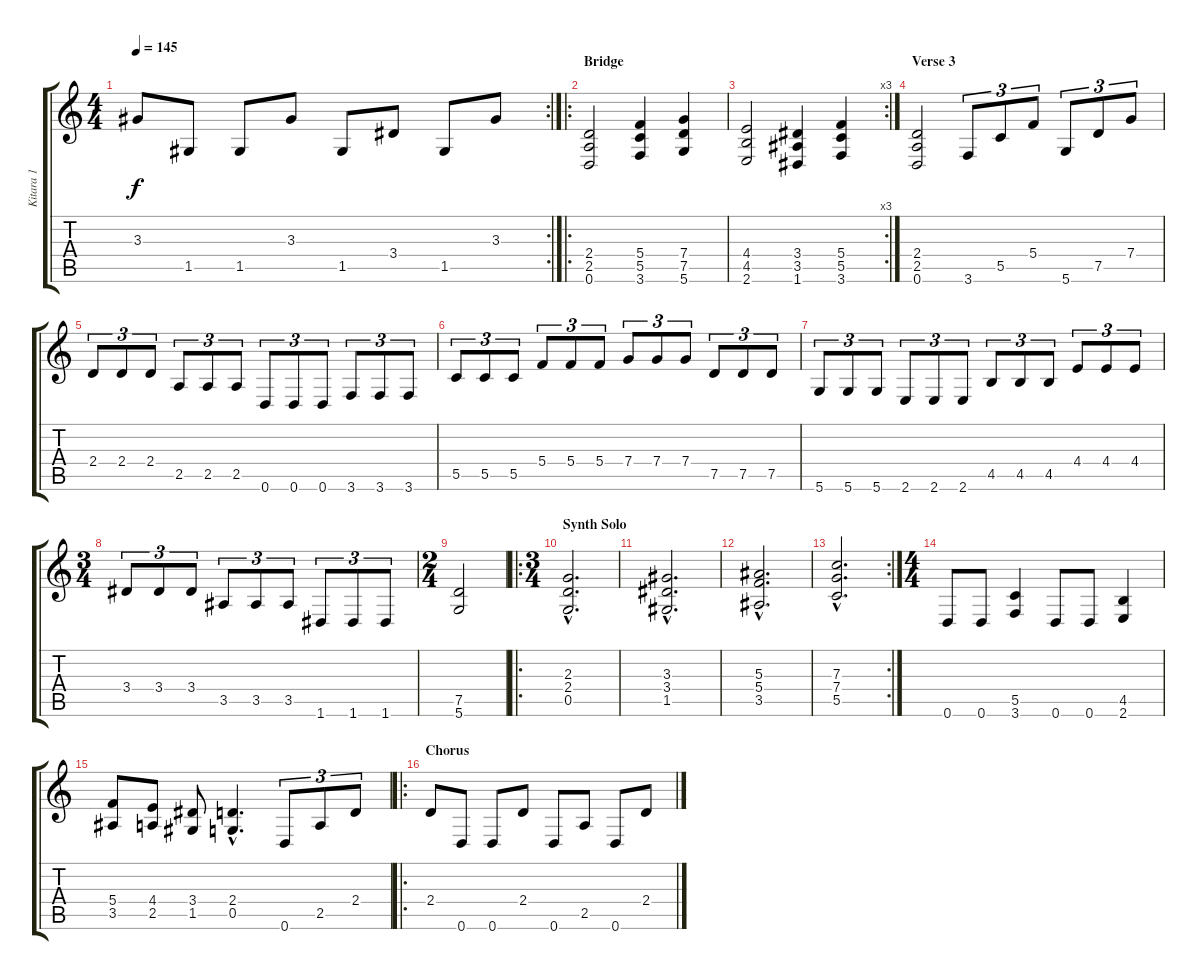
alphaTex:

\track ("Kitara 1" "Kitara 1") {instrument distortionguitar}
\staff {score tabs}
\tuning (D4 A3 F3 C3 G2 D2) {hide}
\rc 2
\ts (4 4)
\tempo 145
\clef g2
\ks c
3.3.8{dy f} 1.5.8 1.5.8 3.3.8 1.5.8 3.4.8 1.5.8 3.3.8 |
\ro
\section ("" "Bridge")
(2.4 2.5 0.6).2 (5.4 5.5 3.6).4 (7.4 7.5 5.6).4 |
\rc 3
(4.4 4.5 2.6).2 (3.4 3.5 1.6).4 (5.4 5.5 3.6).4 |
\section ("" "Verse 3")
(2.4 2.5 0.6).2 3.6.8{tu (3 2)} 5.5.8{tu (3 2)} 5.4.8{tu (3 2)} 5.6.8{tu (3 2)} 7.5.8{tu (3 2)} 7.4.8{tu (3 2)} |
2.4.8{tu (3 2)} 2.4.8{tu (3 2)} 2.4.8{tu (3 2)} 2.5.8{tu (3 2)} 2.5.8{tu (3 2)} 2.5.8{tu (3 2)} 0.6.8{tu (3 2)} 0.6.8{tu (3 2)} 0.6.8{tu (3 2)} 3.6.8{tu (3 2)} 3.6.8{tu (3 2)} 3.6.8{tu (3 2)} |
5.5.8{tu (3 2)} 5.5.8{tu (3 2)} 5.5.8{tu (3 2)} 5.4.8{tu (3 2)} 5.4.8{tu (3 2)} 5.4.8{tu (3 2)} 7.4.8{tu (3 2)} 7.4.8{tu (3 2)} 7.4.8{tu (3 2)} 7.5.8{tu (3 2)} 7.5.8{tu (3 2)} 7.5.8{tu (3 2)} |
5.6.8{tu (3 2)} 5.6.8{tu (3 2)} 5.6.8{tu (3 2)} 2.6.8{tu (3 2)} 2.6.8{tu (3 2)} 2.6.8{tu (3 2)} 4.5.8{tu (3 2)} 4.5.8{tu (3 2)} 4.5.8{tu (3 2)} 4.4.8{tu (3 2)} 4.4.8{tu (3 2)} 4.4.8{tu (3 2)} |
\ts (3 4)
3.4.8{tu (3 2)} 3.4.8{tu (3 2)} 3.4.8{tu (3 2)} 3.5.8{tu (3 2)} 3.5.8{tu (3 2)} 3.5.8{tu (3 2)} 1.6.8{tu (3 2)} 1.6.8{tu (3 2)} 1.6.8{tu (3 2)} |
\ts (2 4)
(7.5 5.6).2 |
\ro
\ts (3 4)
\section ("" "Synth Solo")
(2.3{hac} 2.4{hac} 0.5{hac}).2{d} |
(3.3{hac} 3.4{hac} 1.5{hac}).2{d} |
(5.3{hac} 5.4{hac} 3.5{hac}).2{d} |
\rc 2
(7.3{hac} 7.4{hac} 5.5{hac}).2{d} |
\ts (4 4)
0.6.8 0.6.8 (5.5 3.6).4 0.6.8 0.6.8 (4.5 2.6).4 |
(5.4 3.5).8 (4.4 2.5).8 (3.4 1.5).8 (2.4{hac} 0.5{hac}).4{d} 0.6.8{tu (3 2)} 2.5.8{tu (3 2)} 2.4.8{tu (3 2)} |
\ro
\section ("" "Chorus")
2.4.8 0.6.8 0.6.8 2.4.8 0.6.8 2.5.8 0.6.8 2.4.8
